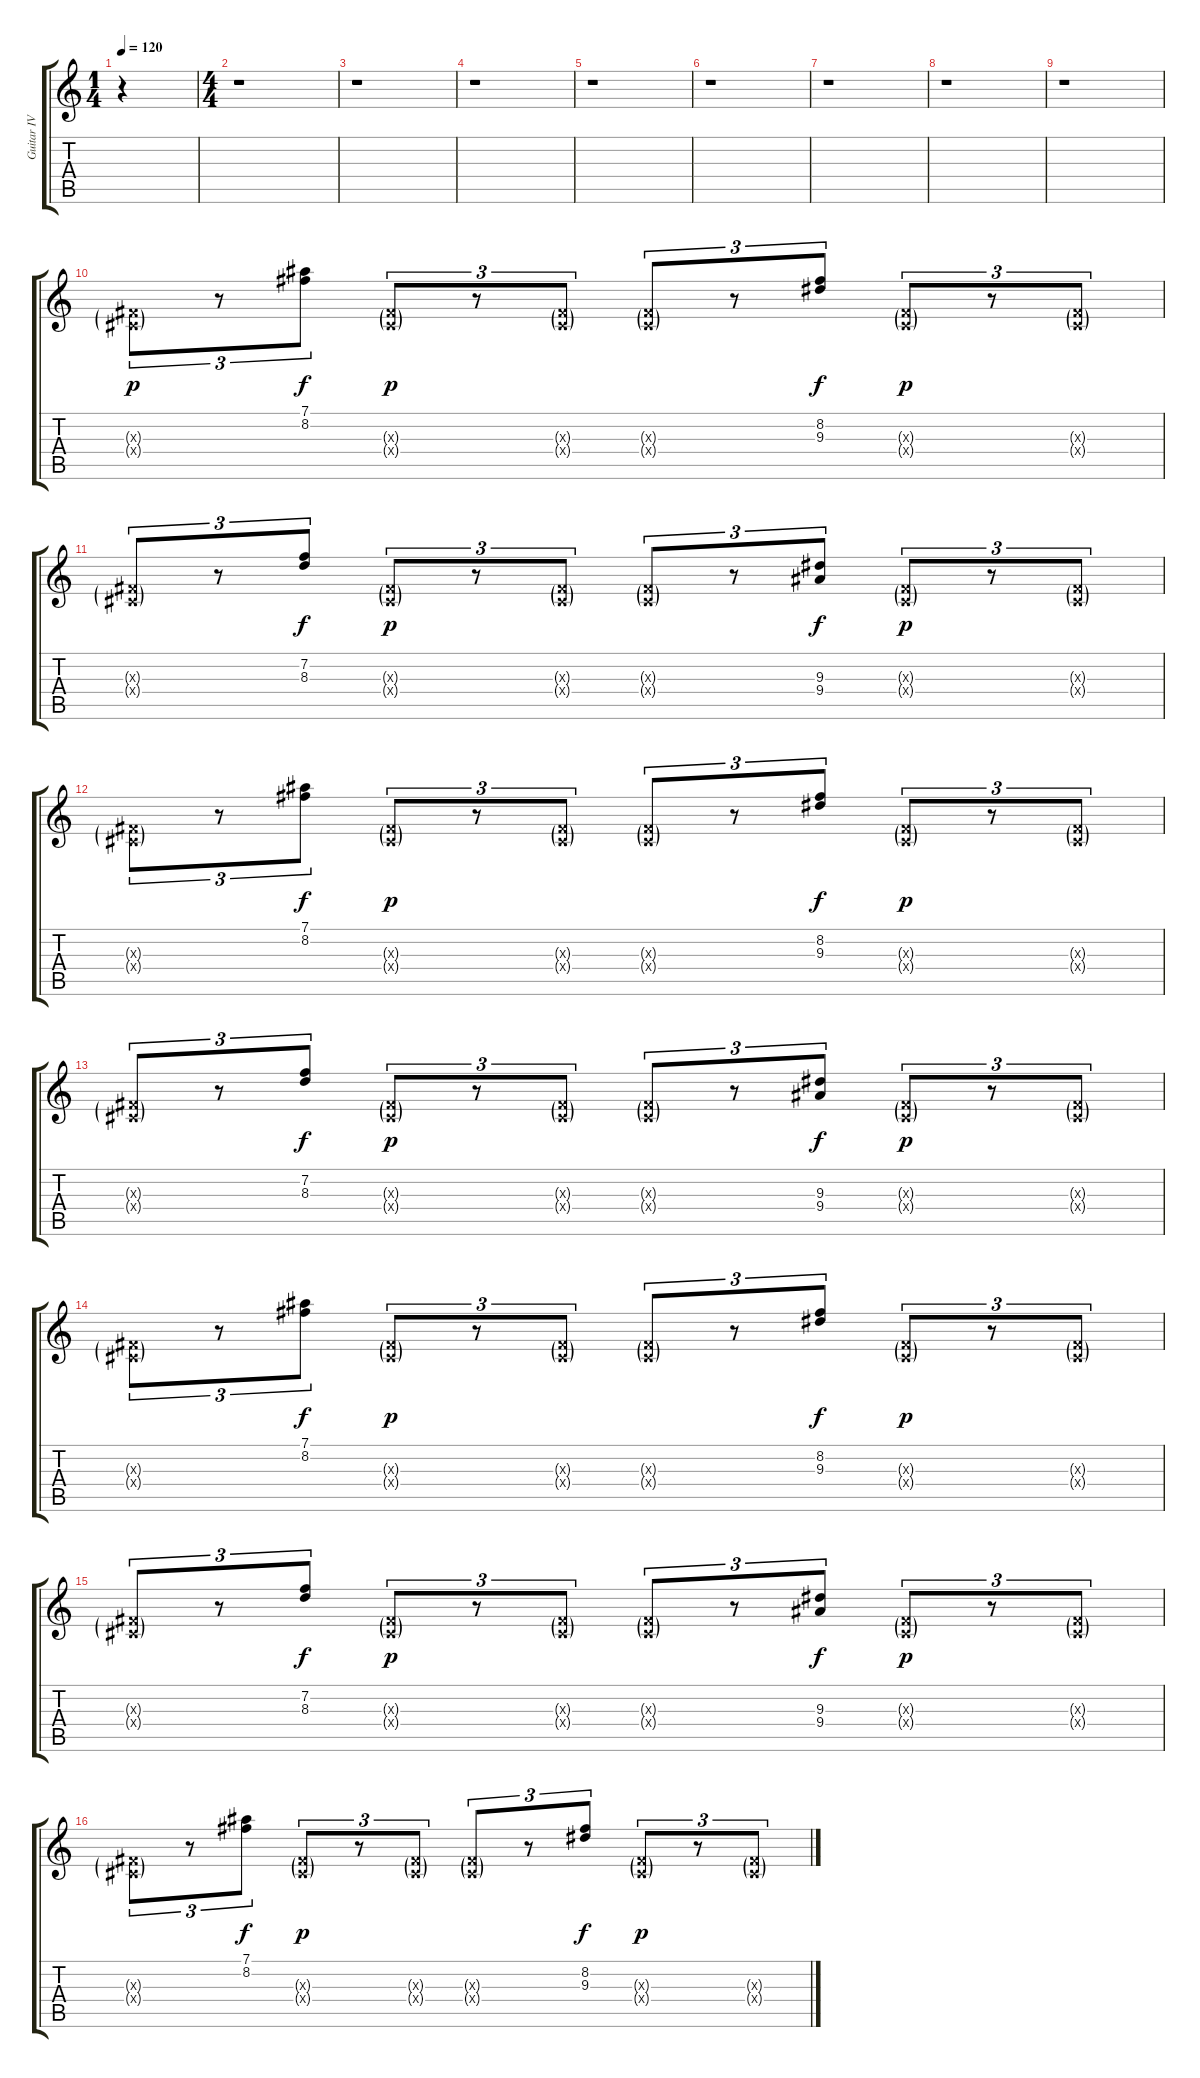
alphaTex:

\track ("Guitar IV" "Guitar IV") {instrument acousticguitarsteel}
\staff {score tabs}
\tuning (Eb4 Bb3 Gb3 Db3 Ab2 Eb2) {hide}
\ts (1 4)
\tempo 120
\clef g2
\ks c
r.4{dy p instrument acousticguitarsteel} |
\ts (4 4)
r.1 |
r.1 |
r.1 |
r.1 |
r.1 |
r.1 |
r.1 |
r.1 |
(0.3{g x} 0.4{g x}).8{tu (3 2)} r.8{tu (3 2)} (7.1 8.2).8{tu (3 2) dy f} (0.3{g x} 0.4{g x}).8{tu (3 2) dy p} r.8{tu (3 2)} (0.3{g x} 0.4{g x}).8{tu (3 2)} (0.3{g x} 0.4{g x}).8{tu (3 2)} r.8{tu (3 2)} (8.2 9.3).8{tu (3 2) dy f} (0.3{g x} 0.4{g x}).8{tu (3 2) dy p} r.8{tu (3 2)} (0.3{g x} 0.4{g x}).8{tu (3 2)} |
(0.3{g x} 0.4{g x}).8{tu (3 2)} r.8{tu (3 2)} (7.2 8.3).8{tu (3 2) dy f} (0.3{g x} 0.4{g x}).8{tu (3 2) dy p} r.8{tu (3 2)} (0.3{g x} 0.4{g x}).8{tu (3 2)} (0.3{g x} 0.4{g x}).8{tu (3 2)} r.8{tu (3 2)} (9.3 9.4).8{tu (3 2) dy f} (0.3{g x} 0.4{g x}).8{tu (3 2) dy p} r.8{tu (3 2)} (0.3{g x} 0.4{g x}).8{tu (3 2)} |
(0.3{g x} 0.4{g x}).8{tu (3 2)} r.8{tu (3 2)} (7.1 8.2).8{tu (3 2) dy f} (0.3{g x} 0.4{g x}).8{tu (3 2) dy p} r.8{tu (3 2)} (0.3{g x} 0.4{g x}).8{tu (3 2)} (0.3{g x} 0.4{g x}).8{tu (3 2)} r.8{tu (3 2)} (8.2 9.3).8{tu (3 2) dy f} (0.3{g x} 0.4{g x}).8{tu (3 2) dy p} r.8{tu (3 2)} (0.3{g x} 0.4{g x}).8{tu (3 2)} |
(0.3{g x} 0.4{g x}).8{tu (3 2)} r.8{tu (3 2)} (7.2 8.3).8{tu (3 2) dy f} (0.3{g x} 0.4{g x}).8{tu (3 2) dy p} r.8{tu (3 2)} (0.3{g x} 0.4{g x}).8{tu (3 2)} (0.3{g x} 0.4{g x}).8{tu (3 2)} r.8{tu (3 2)} (9.3 9.4).8{tu (3 2) dy f} (0.3{g x} 0.4{g x}).8{tu (3 2) dy p} r.8{tu (3 2)} (0.3{g x} 0.4{g x}).8{tu (3 2)} |
(0.3{g x} 0.4{g x}).8{tu (3 2)} r.8{tu (3 2)} (7.1 8.2).8{tu (3 2) dy f} (0.3{g x} 0.4{g x}).8{tu (3 2) dy p} r.8{tu (3 2)} (0.3{g x} 0.4{g x}).8{tu (3 2)} (0.3{g x} 0.4{g x}).8{tu (3 2)} r.8{tu (3 2)} (8.2 9.3).8{tu (3 2) dy f} (0.3{g x} 0.4{g x}).8{tu (3 2) dy p} r.8{tu (3 2)} (0.3{g x} 0.4{g x}).8{tu (3 2)} |
(0.3{g x} 0.4{g x}).8{tu (3 2)} r.8{tu (3 2)} (7.2 8.3).8{tu (3 2) dy f} (0.3{g x} 0.4{g x}).8{tu (3 2) dy p} r.8{tu (3 2)} (0.3{g x} 0.4{g x}).8{tu (3 2)} (0.3{g x} 0.4{g x}).8{tu (3 2)} r.8{tu (3 2)} (9.3 9.4).8{tu (3 2) dy f} (0.3{g x} 0.4{g x}).8{tu (3 2) dy p} r.8{tu (3 2)} (0.3{g x} 0.4{g x}).8{tu (3 2)} |
(0.3{g x} 0.4{g x}).8{tu (3 2)} r.8{tu (3 2)} (7.1 8.2).8{tu (3 2) dy f} (0.3{g x} 0.4{g x}).8{tu (3 2) dy p} r.8{tu (3 2)} (0.3{g x} 0.4{g x}).8{tu (3 2)} (0.3{g x} 0.4{g x}).8{tu (3 2)} r.8{tu (3 2)} (8.2 9.3).8{tu (3 2) dy f} (0.3{g x} 0.4{g x}).8{tu (3 2) dy p} r.8{tu (3 2)} (0.3{g x} 0.4{g x}).8{tu (3 2)}
